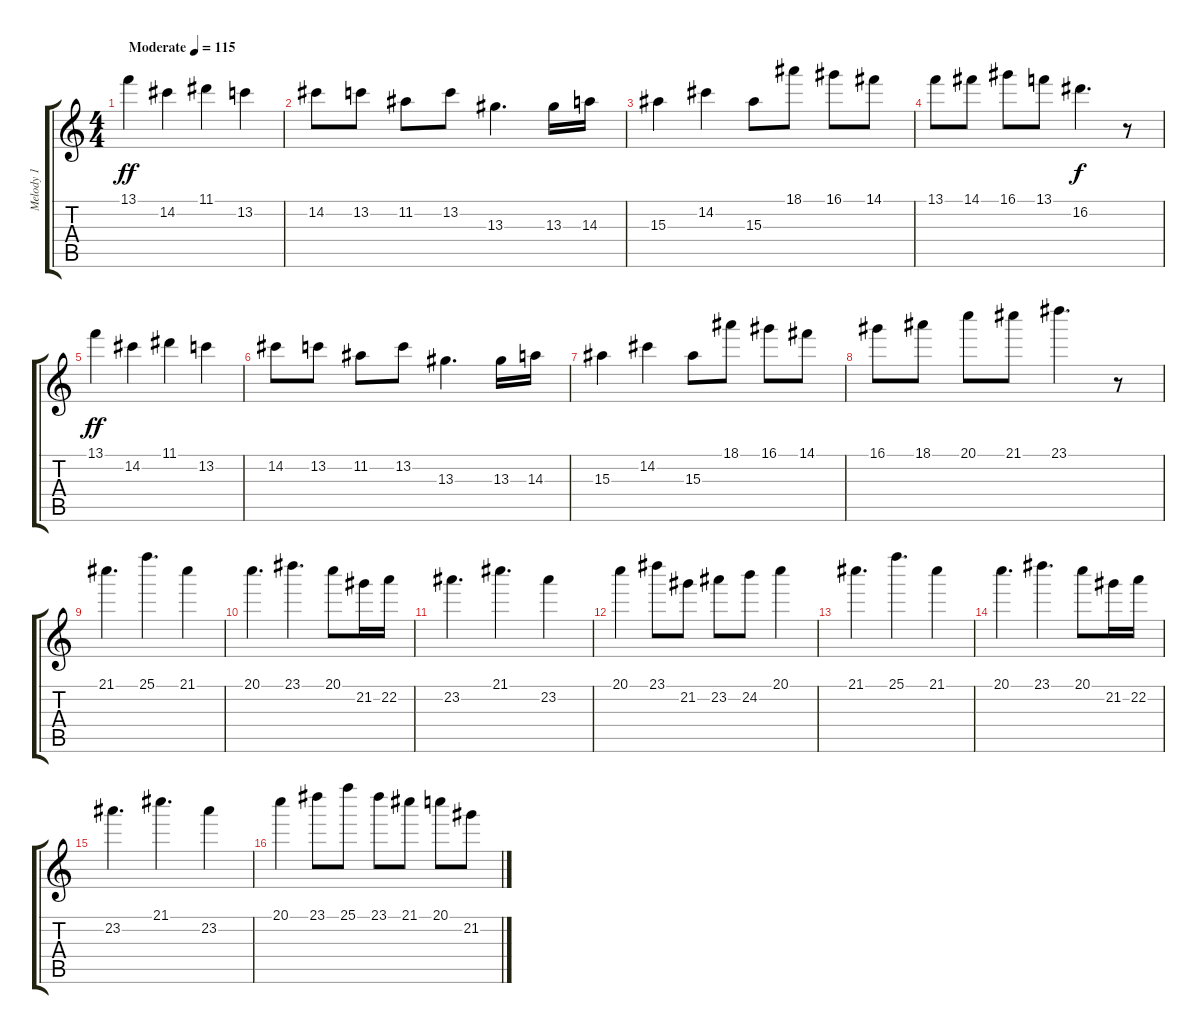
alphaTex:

\track ("Melody 1" "Melody 1") {instrument electricguitarjazz}
\staff {score tabs}
\tuning (E4 B3 G3 D3 A2 E2) {hide}
\ts (4 4)
\tempo (115 "Moderate")
\clef g2
\ks c
13.1.4{dy ff instrument electricguitarjazz} 14.2.4 11.1.4 13.2.4 |
14.2.8 13.2.8 11.2.8 13.2.8 13.3.4{d} 13.3.16 14.3.16 |
15.3.4 14.2.4 15.3.8 18.1.8 16.1.8 14.1.8 |
13.1.8 14.1.8 16.1.8 13.1.8 16.2.4{d dy f} r.8 |
13.1.4{dy ff} 14.2.4 11.1.4 13.2.4 |
14.2.8 13.2.8 11.2.8 13.2.8 13.3.4{d} 13.3.16 14.3.16 |
15.3.4 14.2.4 15.3.8 18.1.8 16.1.8 14.1.8 |
16.1.8 18.1.8 20.1.8 21.1.8 23.1.4{d} r.8 |
21.1.4{d} 25.1.4{d} 21.1.4 |
20.1.4{d} 23.1.4{d} 20.1.8 21.2.16 22.2.16 |
23.2.4{d} 21.1.4{d} 23.2.4 |
20.1.4 23.1.8 21.2.8 23.2.8 24.2.8 20.1.4 |
21.1.4{d} 25.1.4{d} 21.1.4 |
20.1.4{d} 23.1.4{d} 20.1.8 21.2.16 22.2.16 |
23.2.4{d} 21.1.4{d} 23.2.4 |
20.1.4 23.1.8 25.1.8 23.1.8 21.1.8 20.1.8 21.2.8
